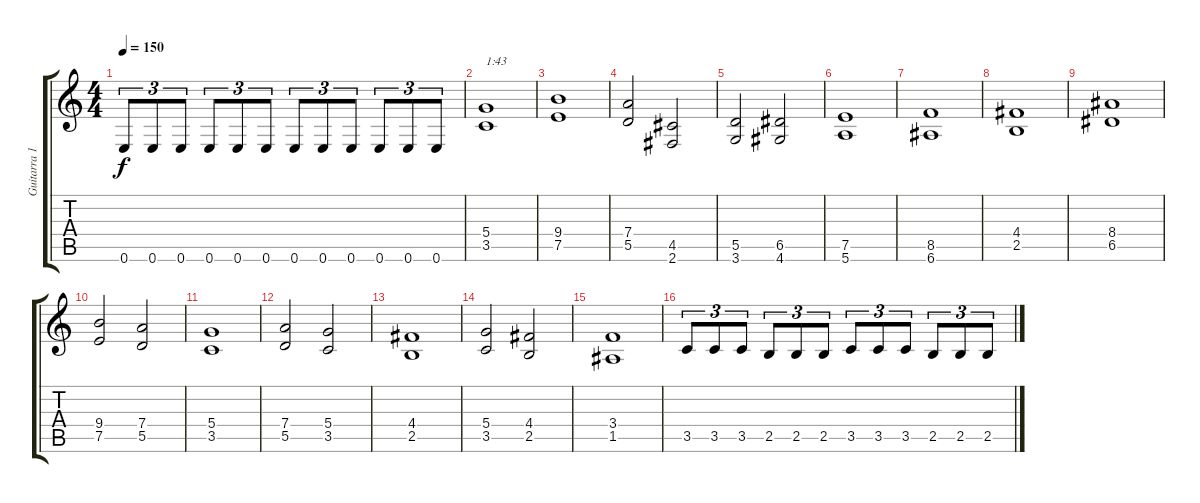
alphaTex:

\track ("Guitarra 1" "Guitarra 1") {instrument distortionguitar}
\staff {score tabs}
\tuning (E4 B3 G3 D3 A2 E2) {hide}
\ts (4 4)
\tempo 150
\clef g2
\ks c
0.6.8{tu (3 2) dy f} 0.6.8{tu (3 2)} 0.6.8{tu (3 2)} 0.6.8{tu (3 2)} 0.6.8{tu (3 2)} 0.6.8{tu (3 2)} 0.6.8{tu (3 2)} 0.6.8{tu (3 2)} 0.6.8{tu (3 2)} 0.6.8{tu (3 2)} 0.6.8{tu (3 2)} 0.6.8{tu (3 2)} |
(5.4 3.5).1{txt "1:43"} |
(9.4 7.5).1 |
(7.4 5.5).2 (4.5 2.6).2 |
(5.5 3.6).2 (6.5 4.6).2 |
(7.5 5.6).1 |
(8.5 6.6).1 |
(4.4 2.5).1 |
(8.4 6.5).1 |
(9.4 7.5).2 (7.4 5.5).2 |
(5.4 3.5).1 |
(7.4 5.5).2 (5.4 3.5).2 |
(4.4 2.5).1 |
(5.4 3.5).2 (4.4 2.5).2 |
(3.4 1.5).1 |
3.5.8{tu (3 2)} 3.5.8{tu (3 2)} 3.5.8{tu (3 2)} 2.5.8{tu (3 2)} 2.5.8{tu (3 2)} 2.5.8{tu (3 2)} 3.5.8{tu (3 2)} 3.5.8{tu (3 2)} 3.5.8{tu (3 2)} 2.5.8{tu (3 2)} 2.5.8{tu (3 2)} 2.5.8{tu (3 2)}
